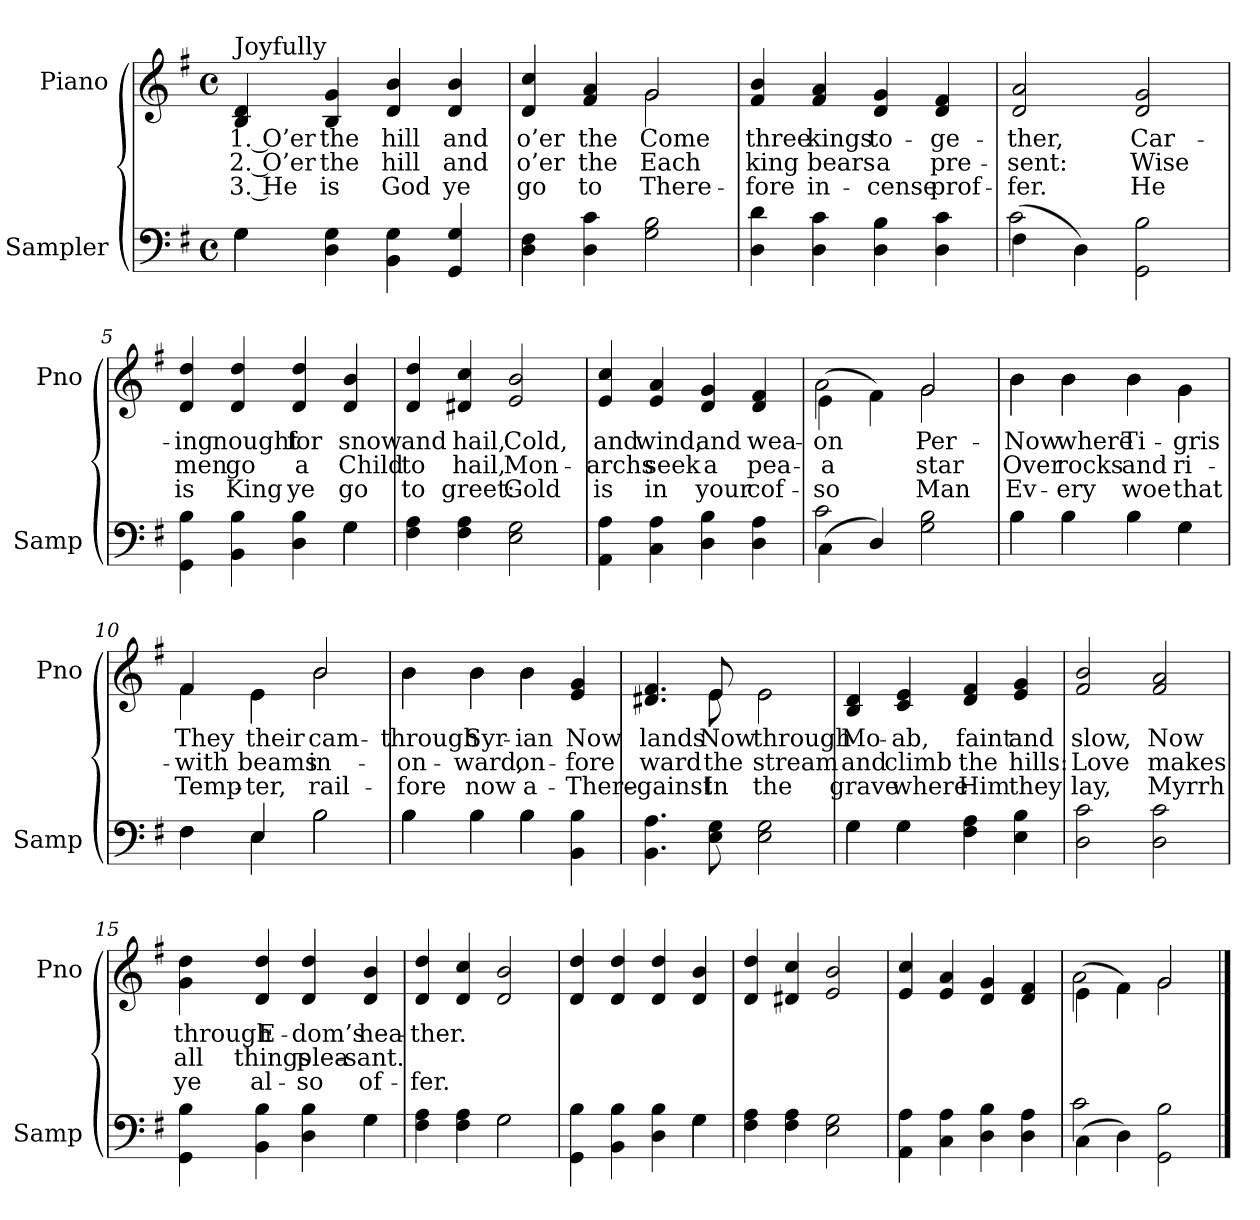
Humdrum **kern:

**kern	**kern	**text	**text	**text
*part2	*part1	*part1	*part1	*part1
*staff2	*staff1	*staff1	*staff1	*staff1
*I"Sampler	*I"Piano	*	*	*
*I'Samp	*I'Pno	*	*	*
*clefF4	*clefG2	*	*	*
*k[f#]	*k[f#]	*	*	*
*G:	*G:	*	*	*
*M4/4	*M4/4	*	*	*
*met(c)	*met(c)	*	*	*
=1	=1	=1	=1	=1
*^	*	*	*	*
!	!	!LO:TX:t=Joyfully	!	!	!
4G\	4G	4B 4d	1. O’er	2. O’er	3. He
4D 4G	2.ryy	4B 4g	the	the	is
4BB 4G	.	4d 4b	hill	hill	God
4GG 4G	.	4d 4b	and	and	ye
*v	*v	*	*	*	*
=2	=2	=2	=2	=2
*	*^	*	*	*
4D 4F#	4d 4cc	2ryy	o’er	o’er	go
4D 4c	4f# 4a	.	the	the	to
2G 2B	2g/	2g	Come	Each	There-
*	*v	*v	*	*	*
=3	=3	=3	=3	=3
4D 4d	4f# 4b	three	king	-fore
4D 4c	4f# 4a	kings	bears	in-
4D 4B	4d 4g	to-	a	-cense
4D 4c	4d 4f#	-ge-	pre-	prof-
=4	=4	=4	=4	=4
*^	*	*	*	*
(4F#\	2c	2d 2a	-ther,	-sent:	-fer.
4D\)	.	.	.	.	.
2GG 2B	2ryy	2d 2g	Car-	Wise	He
=5	=5	=5	=5	=5	=5
4GG 4B	2.ryy	4d 4dd	-ing	men	is
4BB 4B	.	4d 4dd	nought	go	King
4D 4B	.	4d 4dd	for	a	ye
4G\	4G	4d 4b	snow	Child	go
*v	*v	*	*	*	*
=6	=6	=6	=6	=6
4F# 4A	4d 4dd	and	to	to
4F# 4A	4d#X 4cc	hail,	hail,	greet:
2E 2G	2e 2b	Cold,	Mon-	Gold
=7	=7	=7	=7	=7
4AA 4A	4e 4cc	and	-archs	is
4C 4A	4e 4a	wind,	seek	in
4D 4B	4d 4g	and	a	your
4D 4A	4d 4f#	wea-	pea-	cof-
=8	=8	=8	=8	=8
*^	*^	*	*	*
(4C\	2c	(4e\	2a	on	a	-so
4D)	.	4f#\)	.	.	.	.
2G 2B	2ryy	2g/	2g	Per-	star	Man
=9	=9	=9	=9	=9	=9	=9
4B\	4B	4b\	4b	Now	Over	Ev-
4B\	4B	4b\	4b	where	rocks	-ery
4B\	4B	4b\	4b	Ti-	and	woe
4G\	4G	4g\	4g	-gris	ri-	that
=10	=10	=10	=10	=10	=10	=10
4F#\	4F#	4f#/	4f#	They	with	Temp-
4E/	4E	4e\	4e	their	beams	-ter,
2B\	2B	2b/	2b	cam-	in-	rail-
=11	=11	=11	=11	=11	=11	=11
4B\	4B	4b\	4b	through	on-	-fore
4B\	4B	4b\	4b	Syr-	-ward,	now
4B\	4B	4b\	4b	-ian	on-	a-
4BB 4B	4ryy	4e 4g	4ryy	Now	-fore	There-
*v	*v	*	*	*	*	*
=12	=12	=12	=12	=12	=12
4.BB 4.A	4.d#X 4.f#	4.ryy	lands	-ward	-gainst
8E 8G	8e/	8e	Now	the	In
2E 2G	2e\	2e	through	stream	the
*	*v	*v	*	*	*
=13	=13	=13	=13	=13
*^	*	*	*	*
4G\	4G	4B 4d	Mo-	and	grave
4G\	4G	4c 4e	-ab,	climb	where
4F# 4A	2ryy	4d 4f#	faint	the	Him
4E 4B	.	4e 4g	and	hills:	they
*v	*v	*	*	*	*
=14	=14	=14	=14	=14
2D 2c	2f# 2b	slow,	Love	lay,
2D 2c	2f# 2a	Now	makes	Myrrh
=15	=15	=15	=15	=15
*^	*	*	*	*
4GG 4B	2.ryy	4g 4dd	through	all	ye
4BB 4B	.	4d 4dd	E-	things	al-
4D 4B	.	4d 4dd	-dom’s	plea-	-so
4G\	4G	4d 4b	hea-	-sant.	of-
=16	=16	=16	=16	=16	=16
4F# 4A	2ryy	4d 4dd	-ther.	.	-fer.
4F# 4A	.	4d 4cc	.	.	.
2G\	2G	2d 2b	.	.	.
=17	=17	=17	=17	=17	=17
4GG 4B	2.ryy	4d 4dd	.	.	.
4BB 4B	.	4d 4dd	.	.	.
4D 4B	.	4d 4dd	.	.	.
4G\	4G	4d 4b	.	.	.
*v	*v	*	*	*	*
=18	=18	=18	=18	=18
4F# 4A	4d 4dd	.	.	.
4F# 4A	4d#X 4cc	.	.	.
2E 2G	2e 2b	.	.	.
=19	=19	=19	=19	=19
4AA 4A	4e 4cc	.	.	.
4C 4A	4e 4a	.	.	.
4D 4B	4d 4g	.	.	.
4D 4A	4d 4f#	.	.	.
=20	=20	=20	=20	=20
*^	*^	*	*	*
(4C\	2c	(4e\	2a	.	.	.
4D\)	.	4f#\)	.	.	.	.
2GG 2B	2ryy	2g/	2g	.	.	.
*v	*v	*	*	*	*	*
*	*v	*v	*	*	*
==	==	==	==	==
*-	*-	*-	*-	*-
